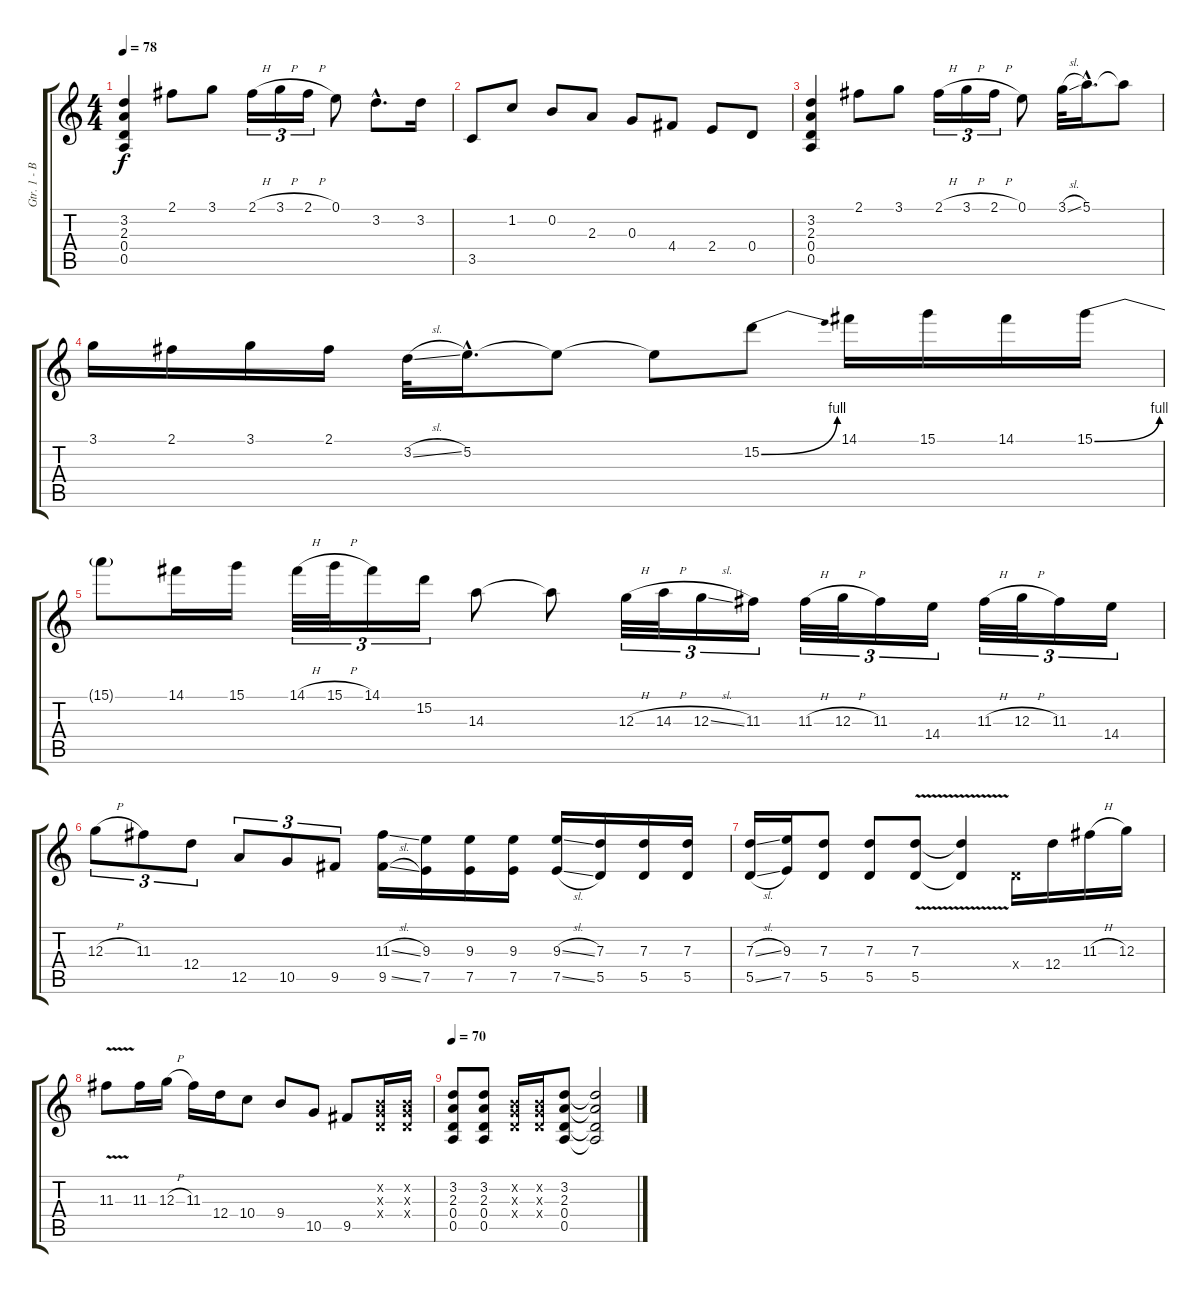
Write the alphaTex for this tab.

\track ("Gtr. 1 - Billy" "Gtr. 1 - B") {instrument electricguitarclean}
\staff {score tabs}
\tuning (E4 B3 G3 D3 A2 E2) {hide}
\ts (4 4)
\tempo 78
\clef g2
\ks c
(3.2 2.3 0.4 0.5).4{dy f} 2.1.8 3.1.8 2.1{h}.16{tu (3 2)} 3.1{h}.16{tu (3 2)} 2.1{h}.16{tu (3 2)} 0.1.8 3.2{hac}.8{d} 3.2.16 |
3.5.8 1.2.8 0.2.8 2.3.8 0.3.8 4.4.8 2.4.8 0.4.8 |
(3.2 2.3 0.4 0.5).4 2.1.8 3.1.8 2.1{h}.16{tu (3 2)} 3.1{h}.16{tu (3 2)} 2.1{h}.16{tu (3 2)} 0.1.8 3.1{sl}.32 5.1{hac}.16{d} 5.1{t}.8 |
3.1.16 2.1.16 3.1.16 2.1.16 3.2{sl}.32 5.2{hac}.16{d} 5.2{t}.8 5.2{t}.8 15.2{be (bend 0 0 60 4)}.8 14.1.16 15.1.16 14.1.16 15.1{be (bend 0 0 60 4)}.16 |
15.1{t}.8 14.1.16 15.1.16 14.1{h}.32{tu (3 2)} 15.1{h}.32{tu (3 2)} 14.1.16{tu (3 2)} 15.2.16{tu (3 2)} 14.3.8 14.3{t}.8 12.3{h}.32{tu (3 2)} 14.3{h}.32{tu (3 2)} 12.3{sl}.16{tu (3 2)} 11.3.16{tu (3 2)} 11.3{h}.32{tu (3 2)} 12.3{h}.32{tu (3 2)} 11.3.16{tu (3 2)} 14.4.16{tu (3 2)} 11.3{h}.32{tu (3 2)} 12.3{h}.32{tu (3 2)} 11.3.16{tu (3 2)} 14.4.16{tu (3 2)} |
12.3{h}.8{tu (3 2)} 11.3.8{tu (3 2)} 12.4.8{tu (3 2)} 12.5.8{tu (3 2)} 10.5.8{tu (3 2)} 9.5.8{tu (3 2)} (11.3{sl} 9.5{sl}).16 (9.3 7.5).16 (9.3 7.5).16 (9.3 7.5).16 (9.3{sl} 7.5{sl}).16 (7.3 5.5).16 (7.3 5.5).16 (7.3 5.5).16 |
(7.3{sl} 5.5{sl}).16 (9.3 7.5).16 (7.3 5.5).8 (7.3 5.5).8 (7.3{v} 5.5{v}).8 (7.3{t} 5.5{t}).4 0.4{x}.16 12.4.16 11.3{h}.16 12.3.16 |
11.3{v}.8 11.3.16 12.3{h}.16 11.3.16 12.4.16 10.4.8 9.4.8 10.5.8 9.5.8 (0.2{x} 0.3{x} 0.4{x}).16 (0.2{x} 0.3{x} 0.4{x}).16 |
\tempo 70
(3.2 2.3 0.4 0.5).8 (3.2 2.3 0.4 0.5).8 (0.2{x} 0.3{x} 0.4{x}).16 (0.2{x} 0.3{x} 0.4{x}).16 (3.2 2.3 0.4 0.5).8 (3.2{t} 2.3{t} 0.4{t} 0.5{t}).2
